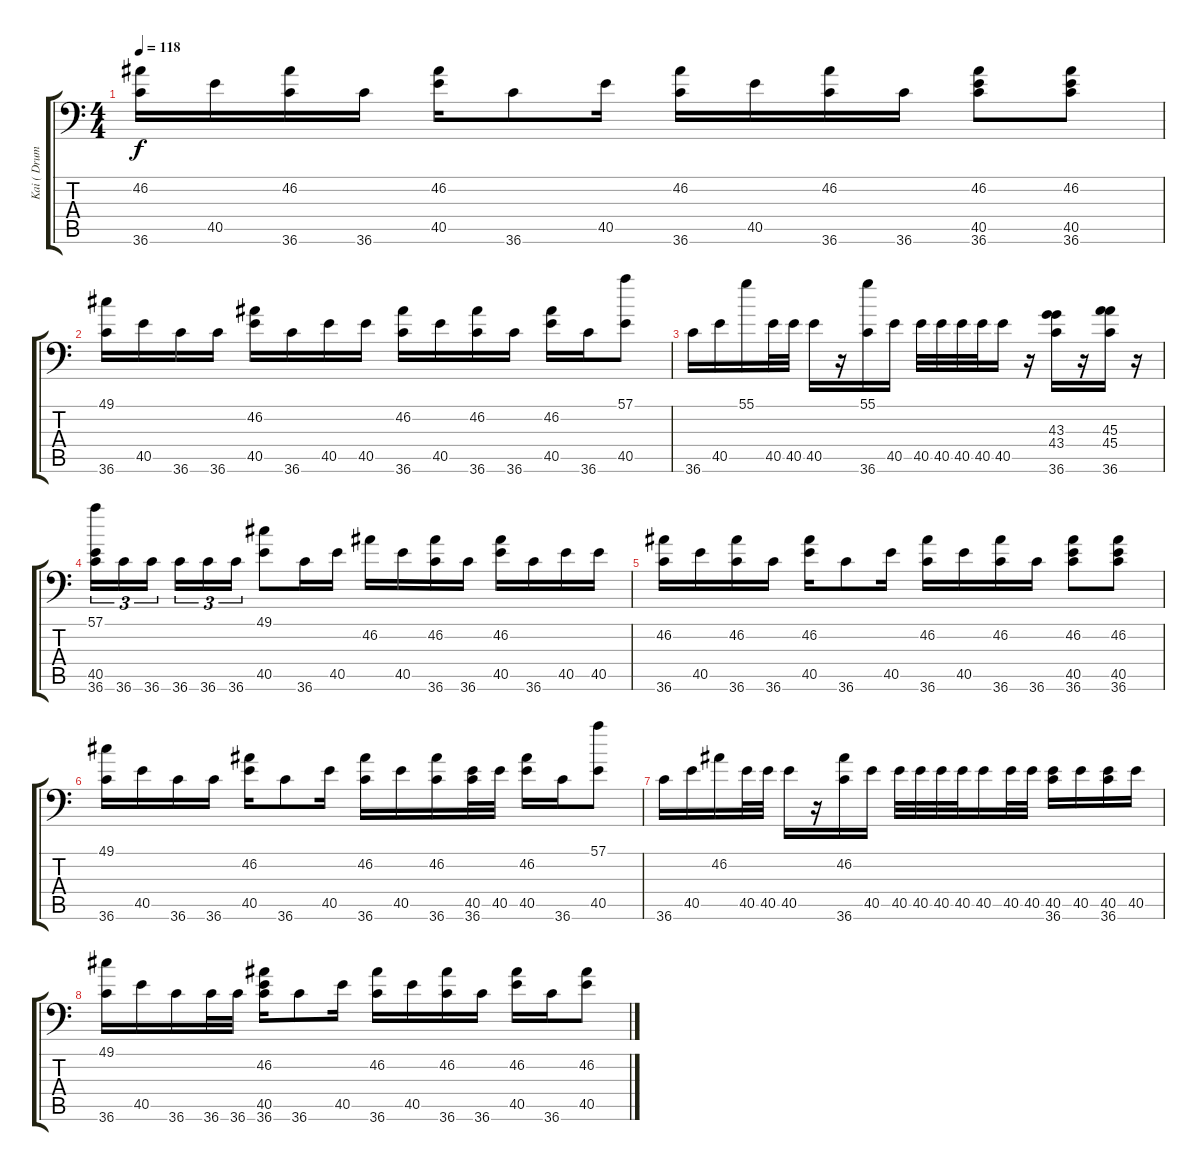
\track ("Kai ( Drums )" "Kai ( Drum") {instrument acousticgrandpiano}
\staff {score tabs}
\tuning (C-1 C-1 C-1 C-1 C-1 C-1) {hide}
\ts (4 4)
\tempo 118
\clef f4
\ks c
(46.2 36.6).16{dy f} 40.5.16 (46.2 36.6).16 36.6.16 (46.2 40.5).16 36.6.8 40.5.16 (46.2 36.6).16 40.5.16 (46.2 36.6).16 36.6.16 (46.2 40.5 36.6).8 (46.2 40.5 36.6).8 |
(49.1 36.6).16 40.5.16 36.6.16 36.6.16 (46.2 40.5).16 36.6.16 40.5.16 40.5.16 (46.2 36.6).16 40.5.16 (46.2 36.6).16 36.6.16 (46.2 40.5).16 36.6.16 (57.1 40.5).8 |
36.6.16 40.5.16 55.1.16 40.5.32 40.5.32 40.5.16 r.16 (55.1 36.6).16 40.5.16 40.5.32 40.5.32 40.5.32 40.5.32 40.5.16 r.16 (43.3 43.4 36.6).16 r.16 (45.3 45.4 36.6).16 r.16 |
(57.1 40.5 36.6).16{tu (3 2)} 36.6.16{tu (3 2)} 36.6.16{tu (3 2) beam splitsecondary} 36.6.16{tu (3 2)} 36.6.16{tu (3 2)} 36.6.16{tu (3 2)} (49.1 40.5).8 36.6.16 40.5.16 46.2.16 40.5.16 (46.2 36.6).16 36.6.16 (46.2 40.5).16 36.6.16 40.5.16 40.5.16 |
(46.2 36.6).16 40.5.16 (46.2 36.6).16 36.6.16 (46.2 40.5).16 36.6.8 40.5.16 (46.2 36.6).16 40.5.16 (46.2 36.6).16 36.6.16 (46.2 40.5 36.6).8 (46.2 40.5 36.6).8 |
(49.1 36.6).16 40.5.16 36.6.16 36.6.16 (46.2 40.5).16 36.6.8 40.5.16 (46.2 36.6).16 40.5.16 (46.2 36.6).16 (40.5 36.6).32 40.5.32 (46.2 40.5).16 36.6.16 (57.1 40.5).8 |
36.6.16 40.5.16 46.2.16 40.5.32 40.5.32 40.5.16 r.16 (46.2 36.6).16 40.5.16 40.5.32 40.5.32 40.5.32 40.5.32 40.5.16 40.5.32 40.5.32 (40.5 36.6).16 40.5.16 (40.5 36.6).16 40.5.16 |
(49.1 36.6).16 40.5.16 36.6.16 36.6.32 36.6.32 (46.2 40.5 36.6).16 36.6.8 40.5.16 (46.2 36.6).16 40.5.16 (46.2 36.6).16 36.6.16 (46.2 40.5).16 36.6.16 (46.2 40.5).8
